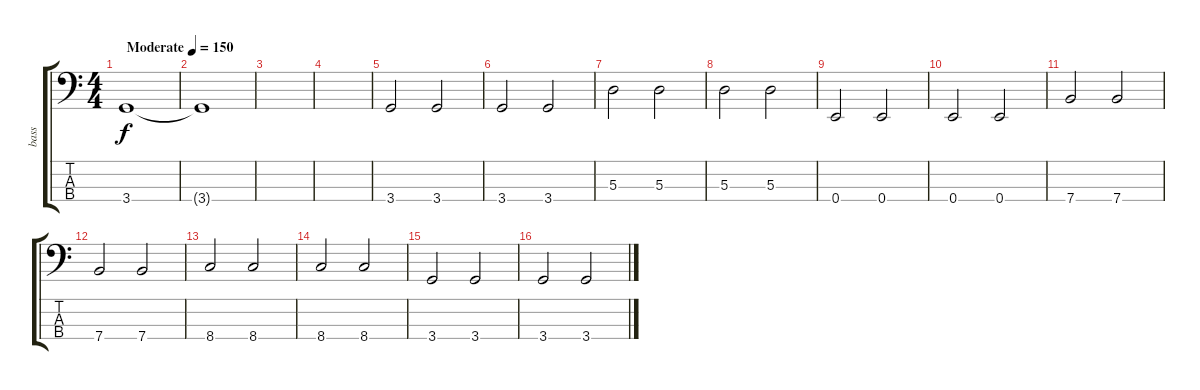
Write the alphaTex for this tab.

\track ("bass" "bass") {instrument electricbassfinger}
\staff {score tabs}
\tuning (G2 D2 A1 E1) {hide}
\ts (4 4)
\section ("" "")
\tempo (150 "Moderate")
\clef f4
\ks c
3.4.1{dy f instrument electricbassfinger} |
3.4{t}.1 |
|
|
3.4.2 3.4.2 |
3.4.2 3.4.2 |
5.3.2 5.3.2 |
5.3.2 5.3.2 |
0.4.2 0.4.2 |
0.4.2 0.4.2 |
7.4.2 7.4.2 |
7.4.2 7.4.2 |
8.4.2 8.4.2 |
8.4.2 8.4.2 |
3.4.2 3.4.2 |
3.4.2 3.4.2
